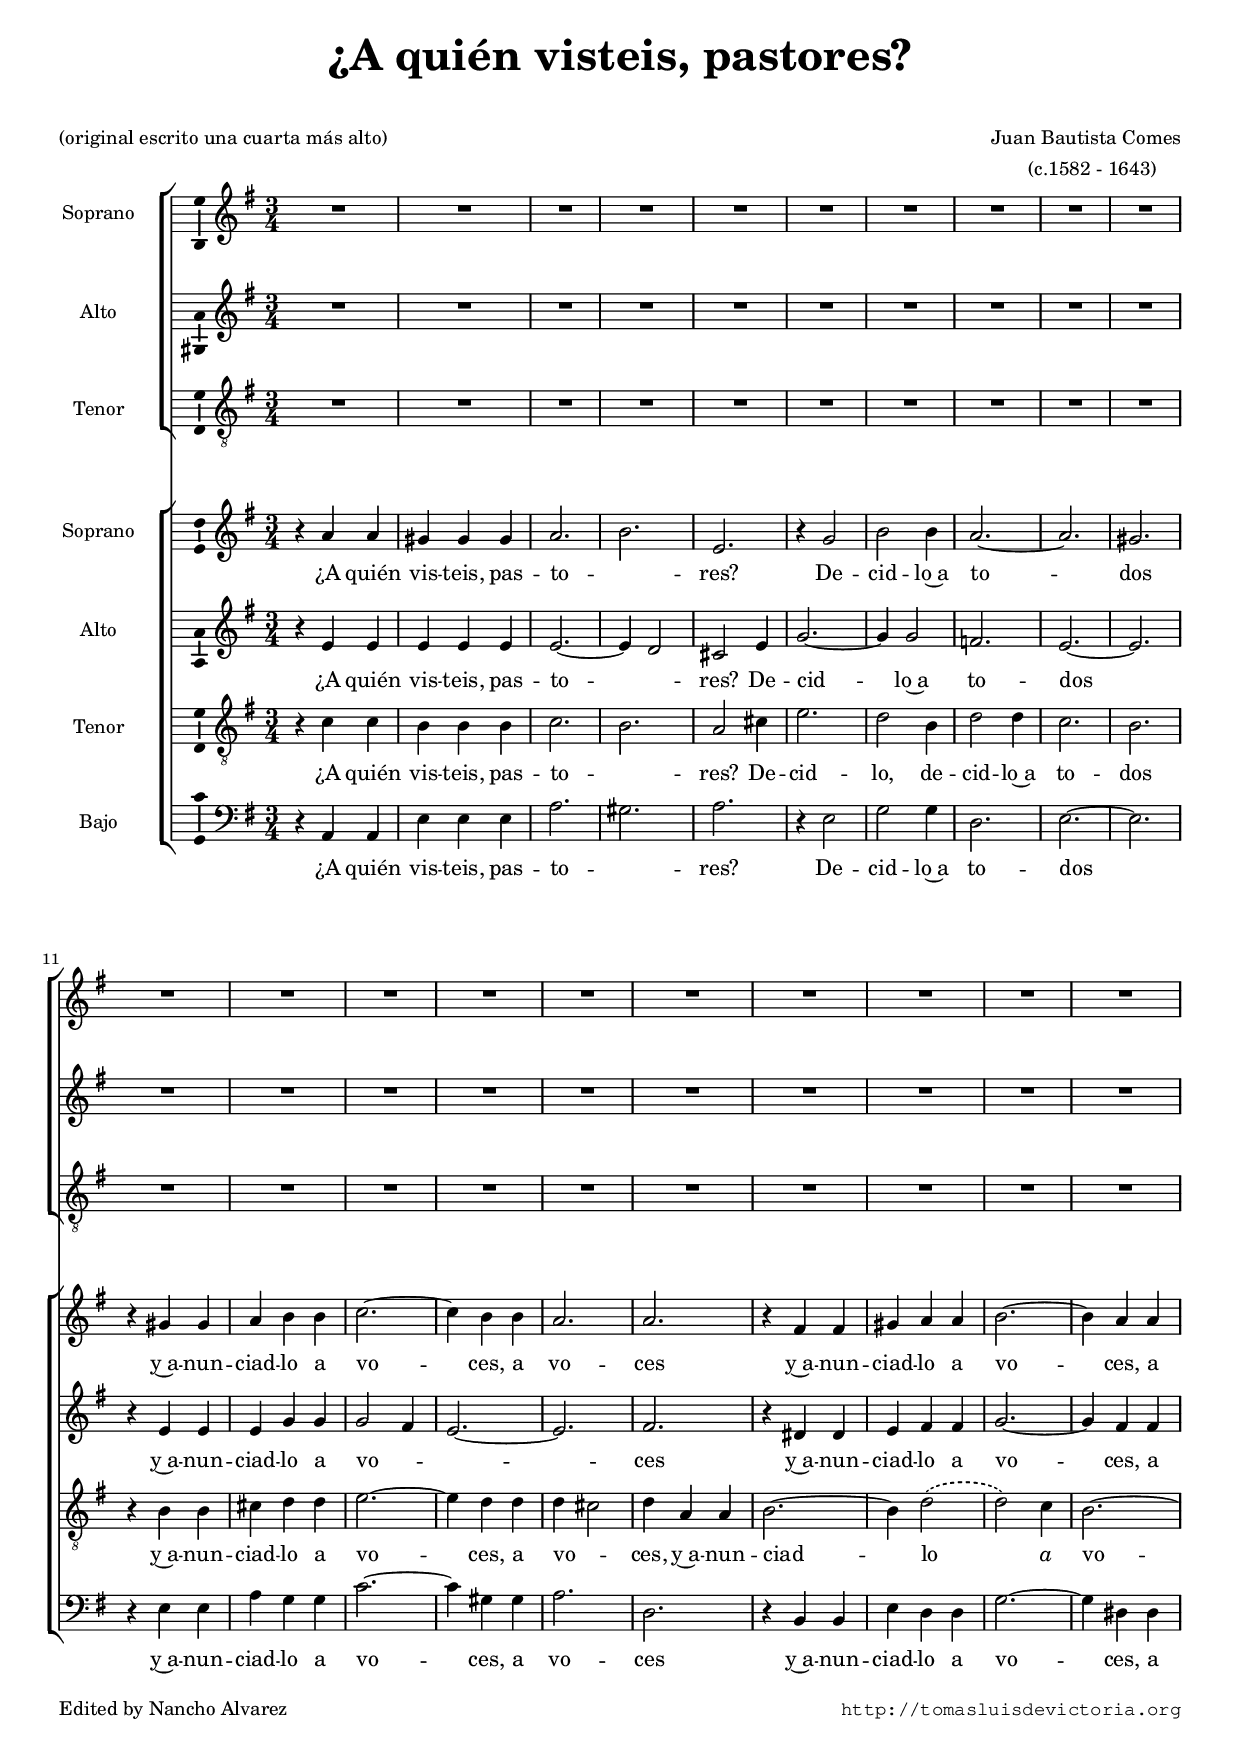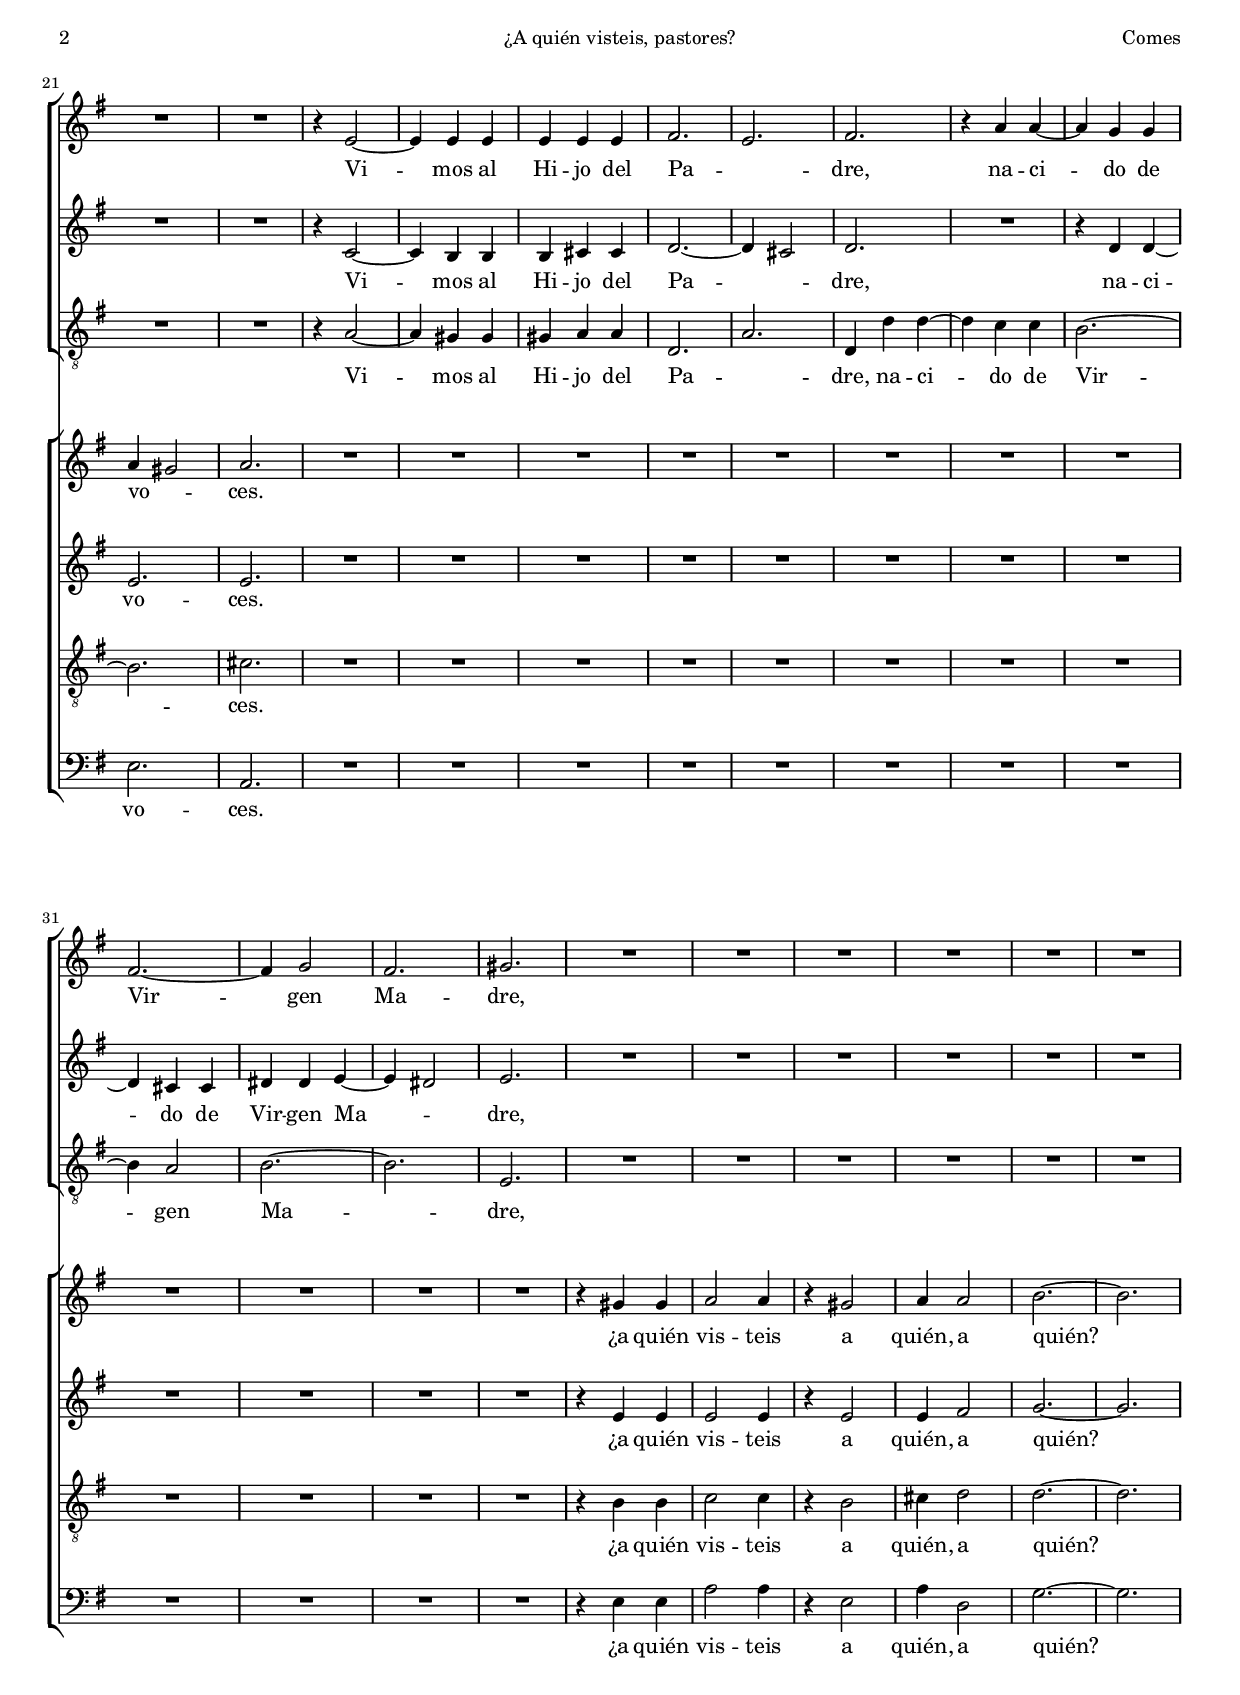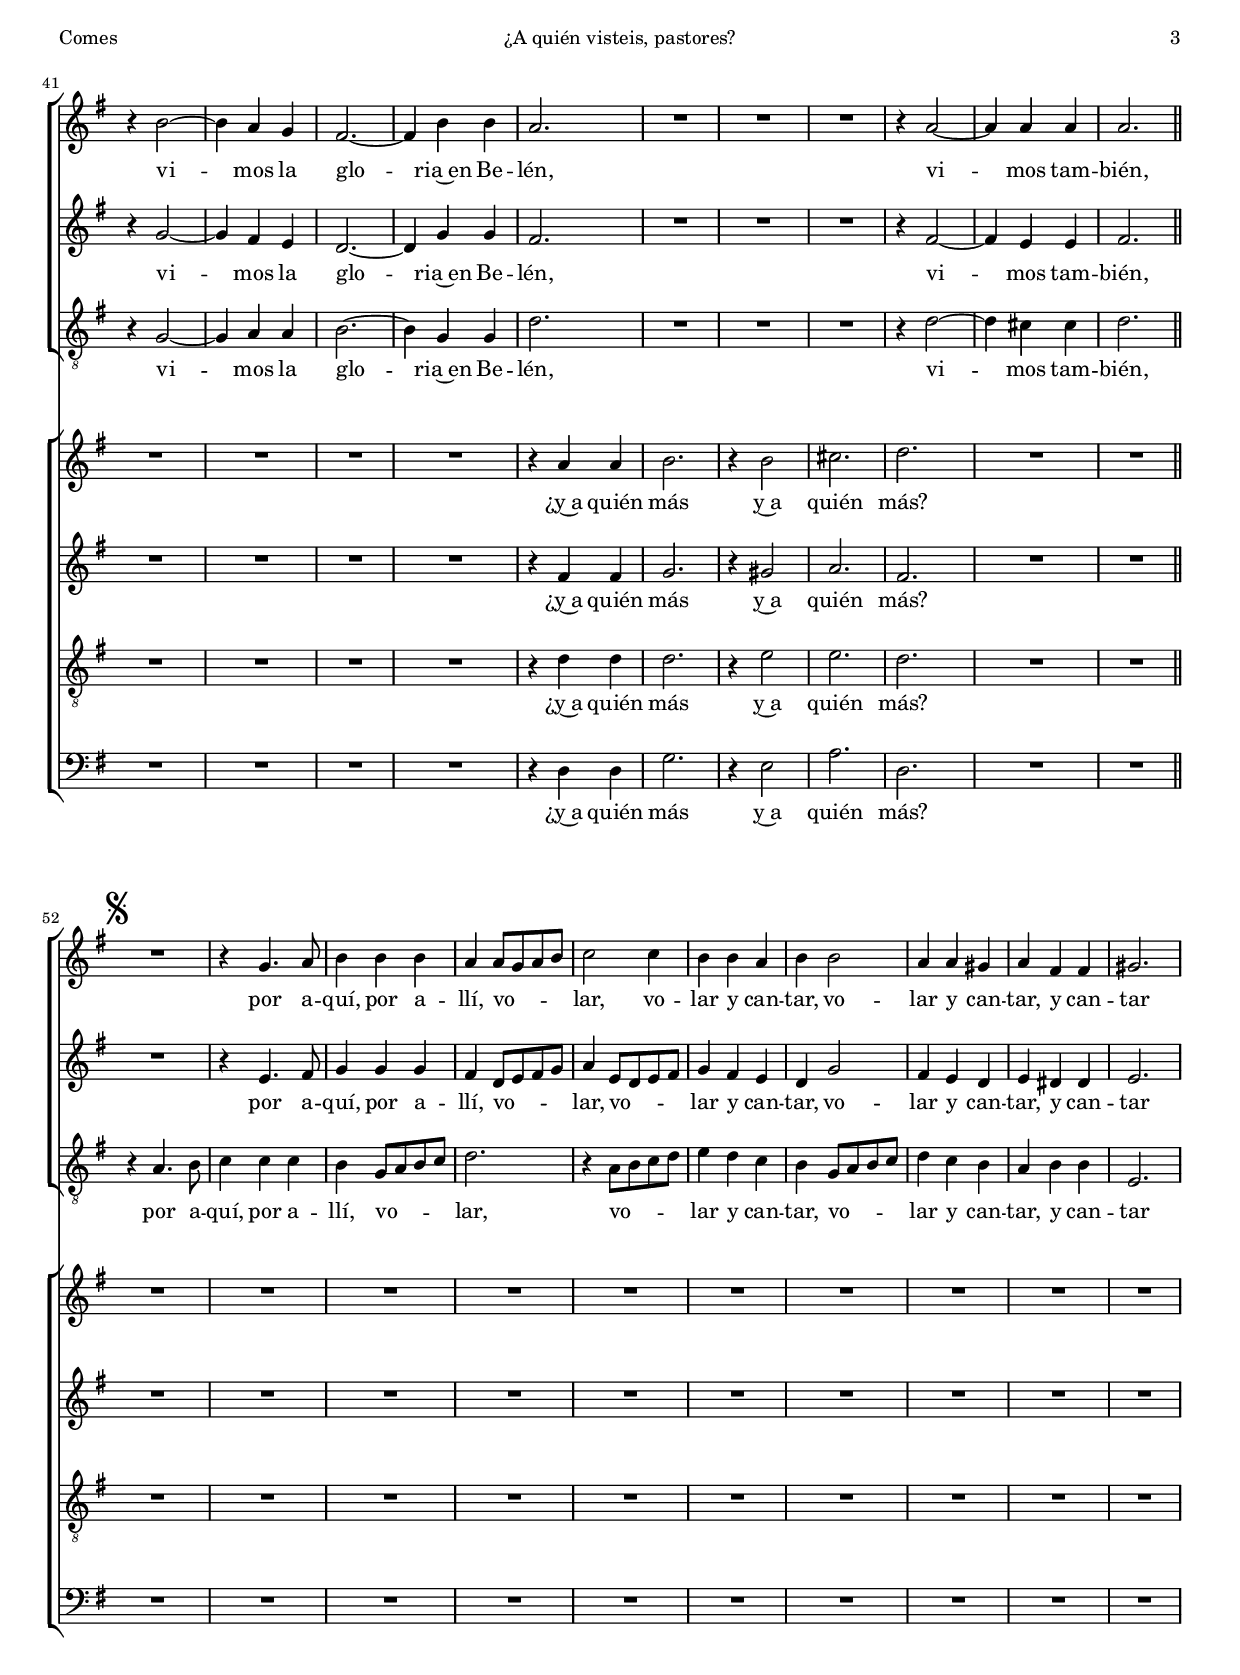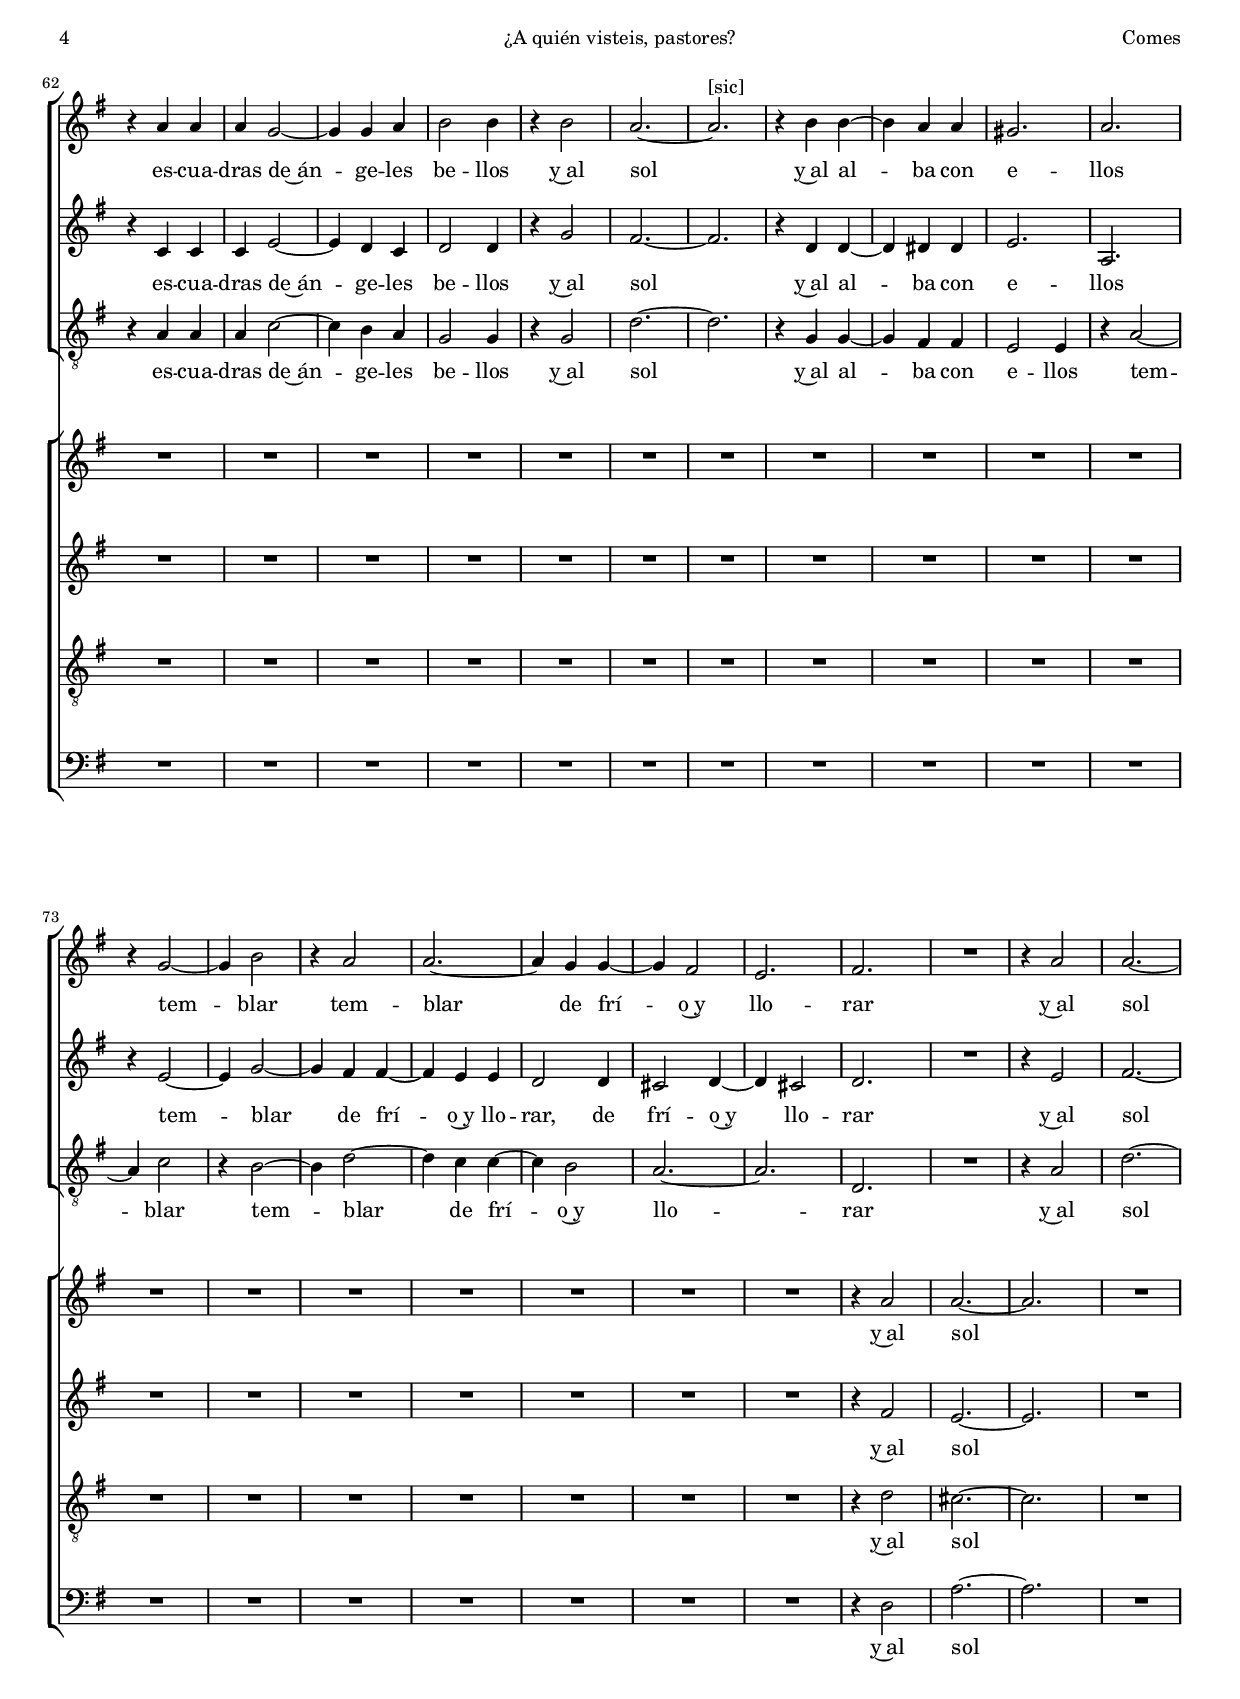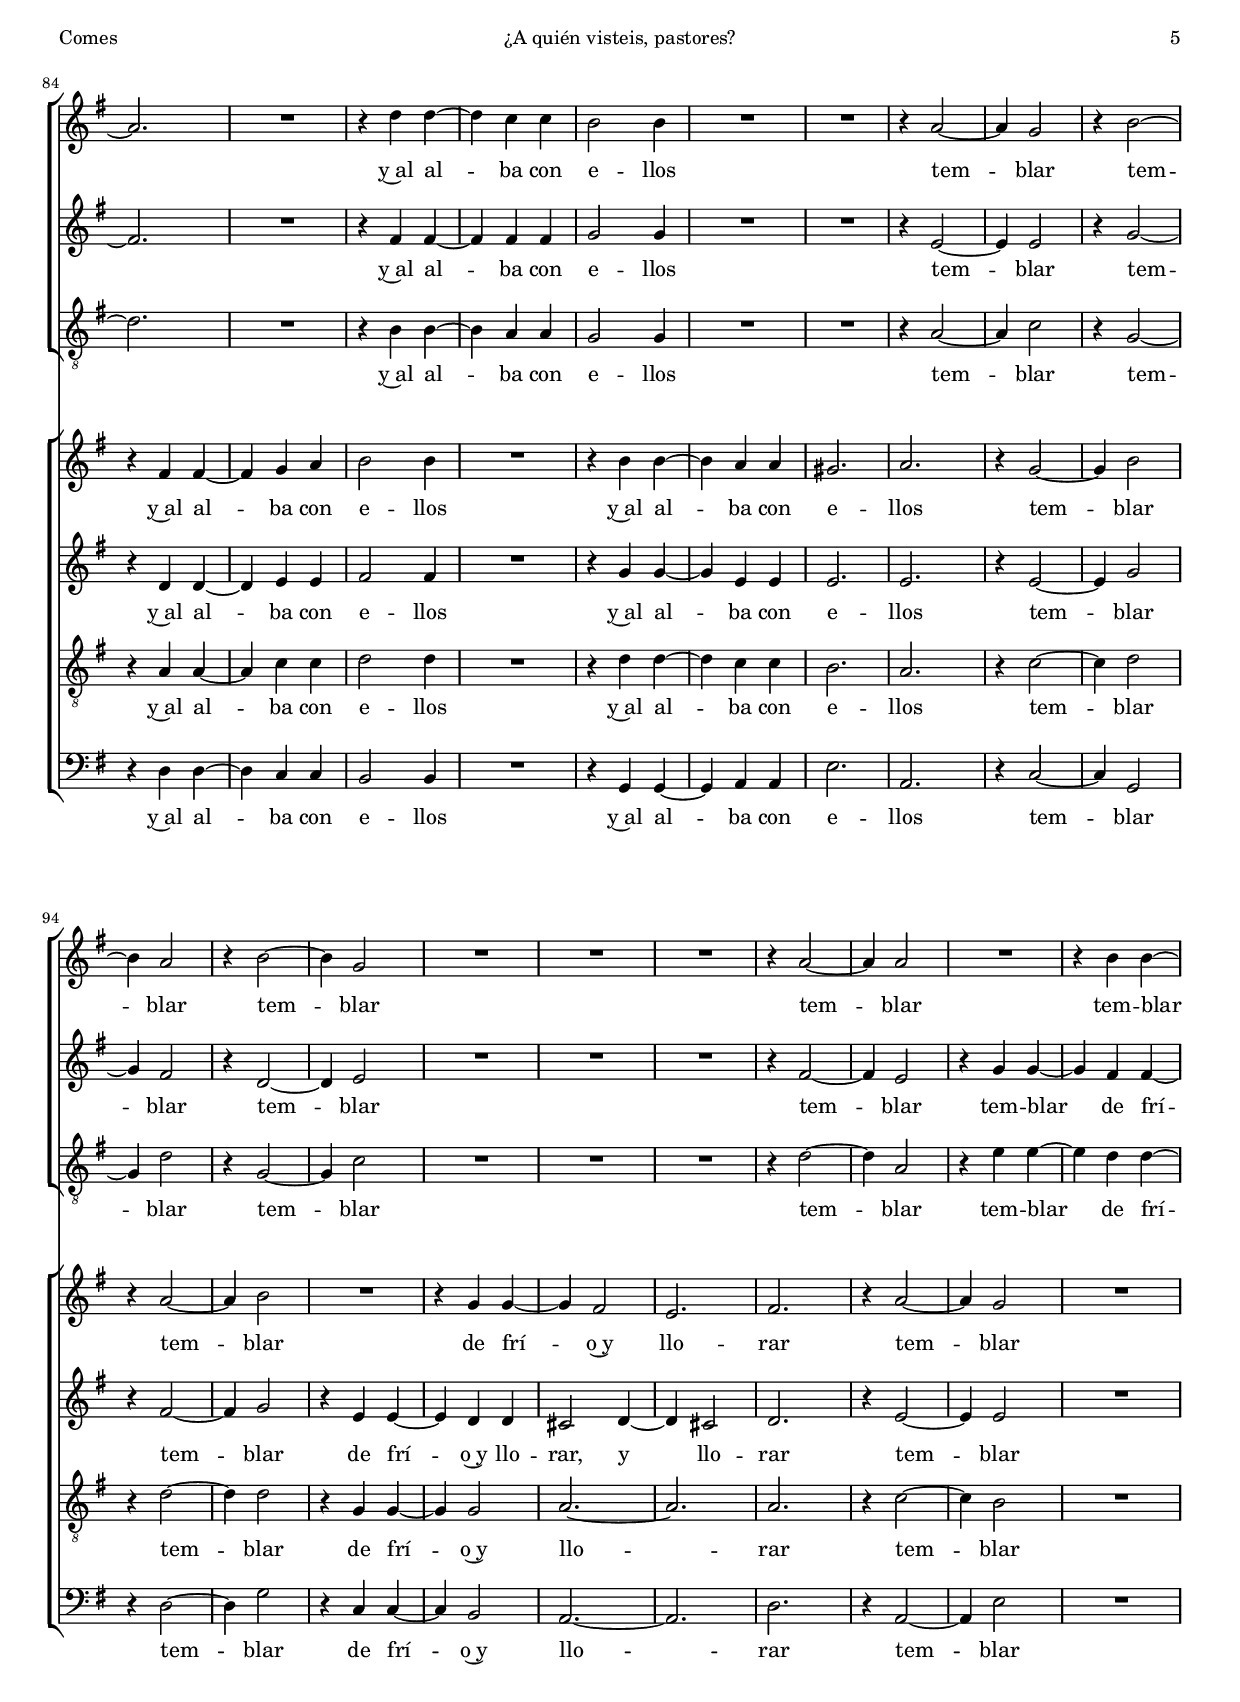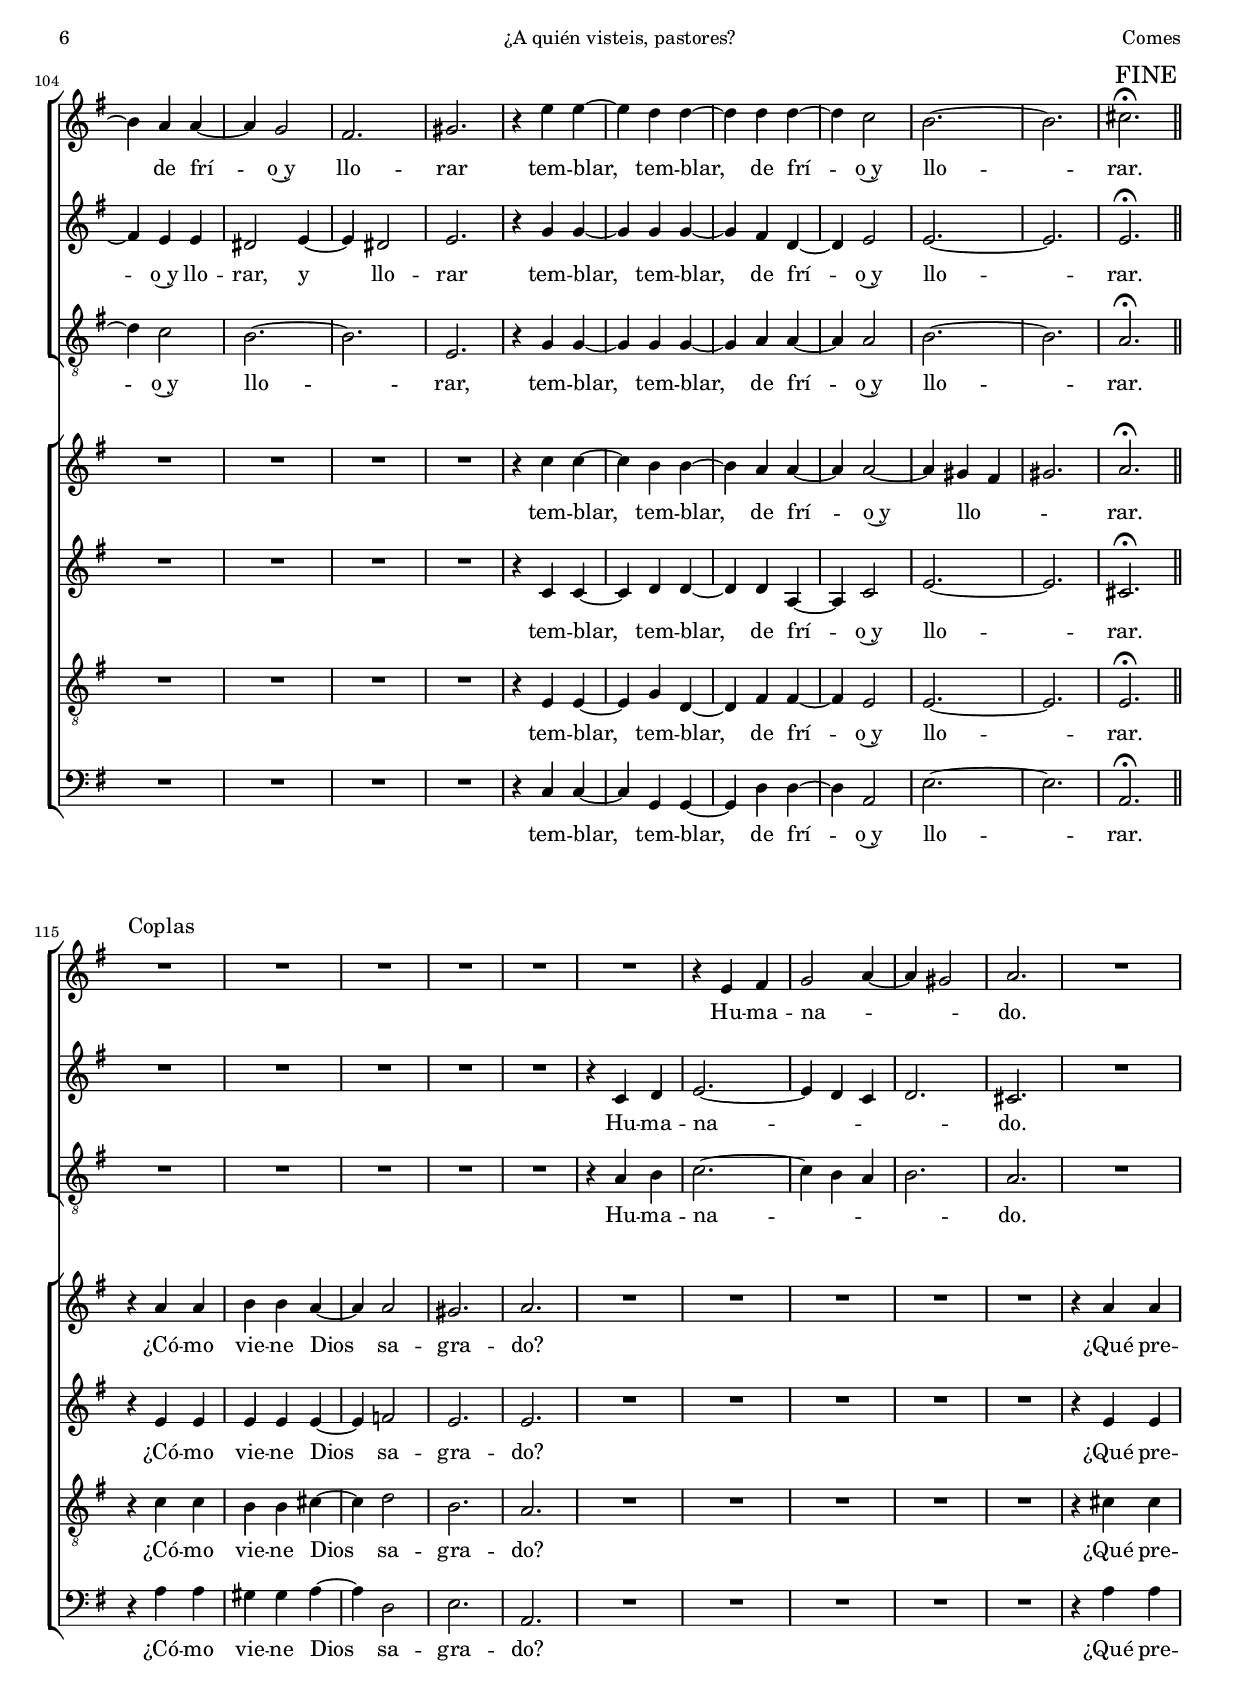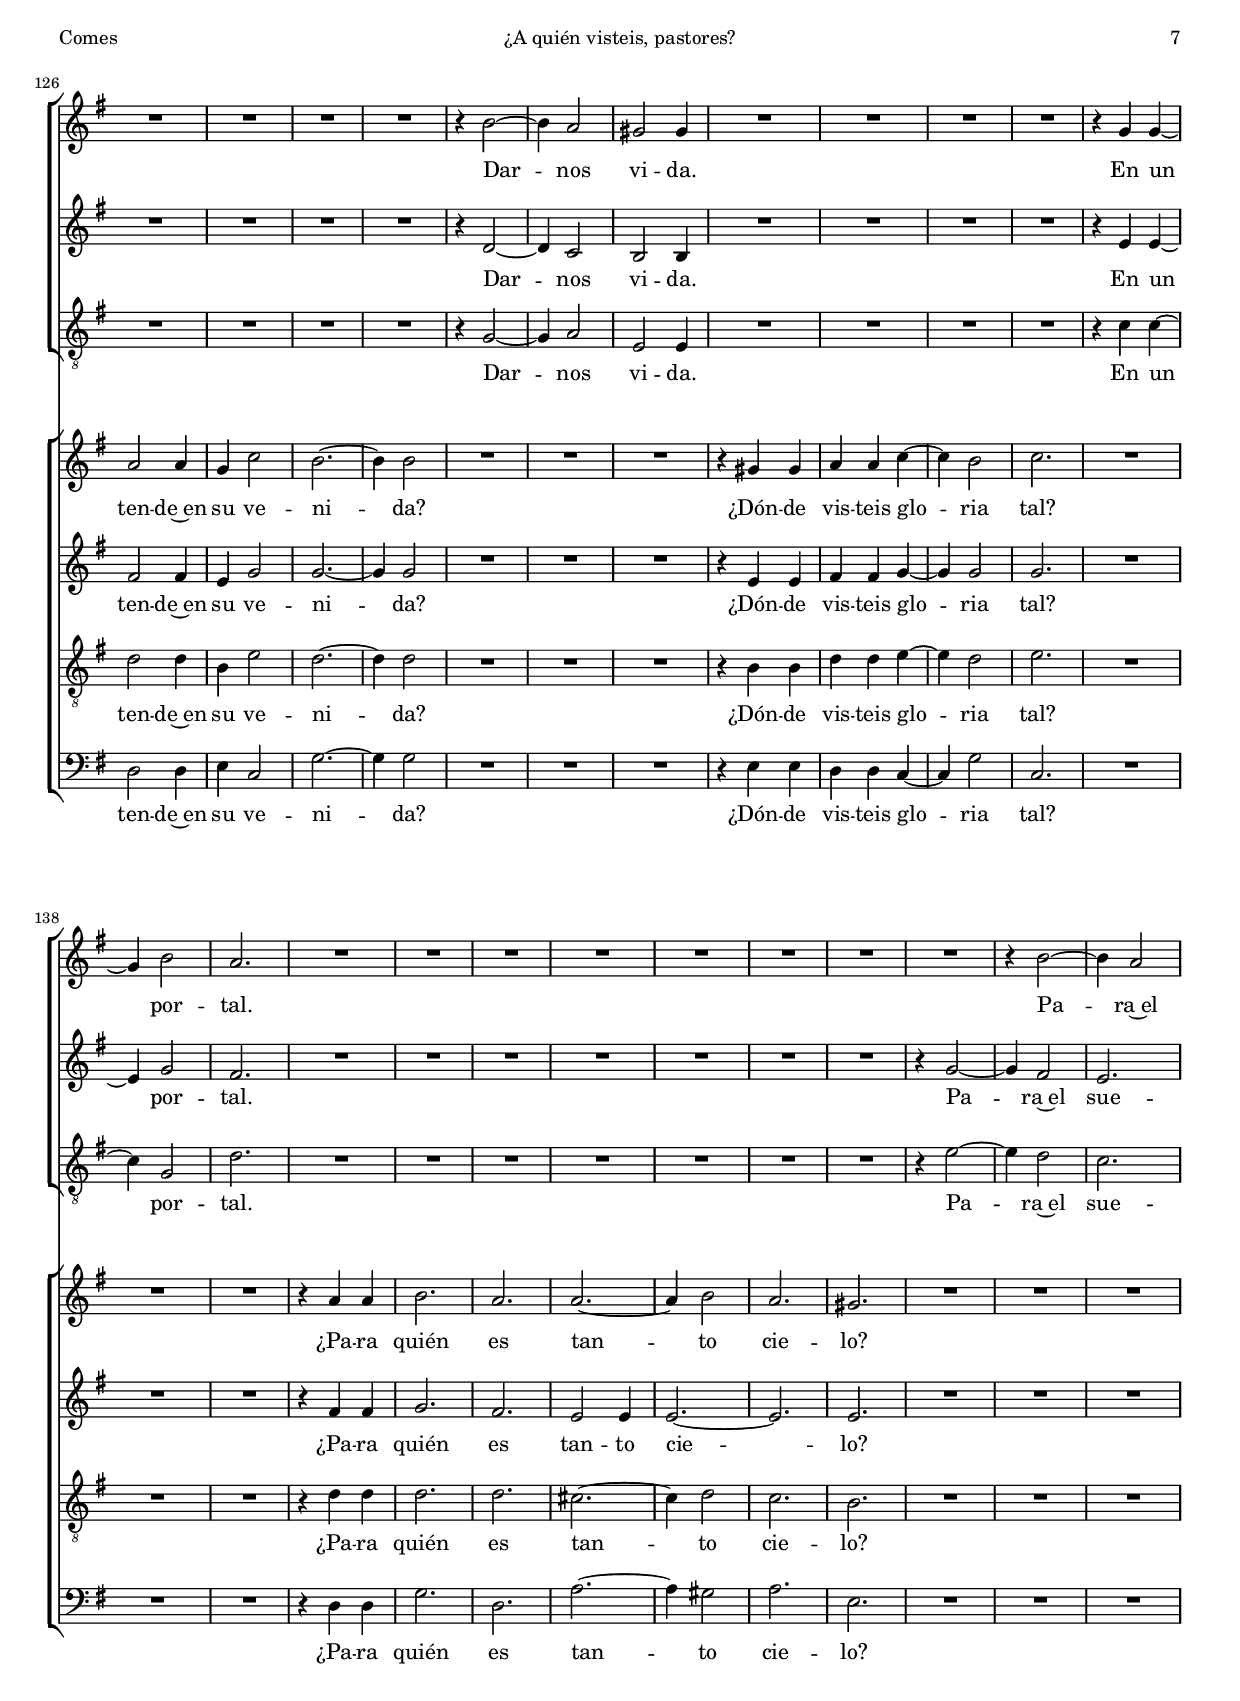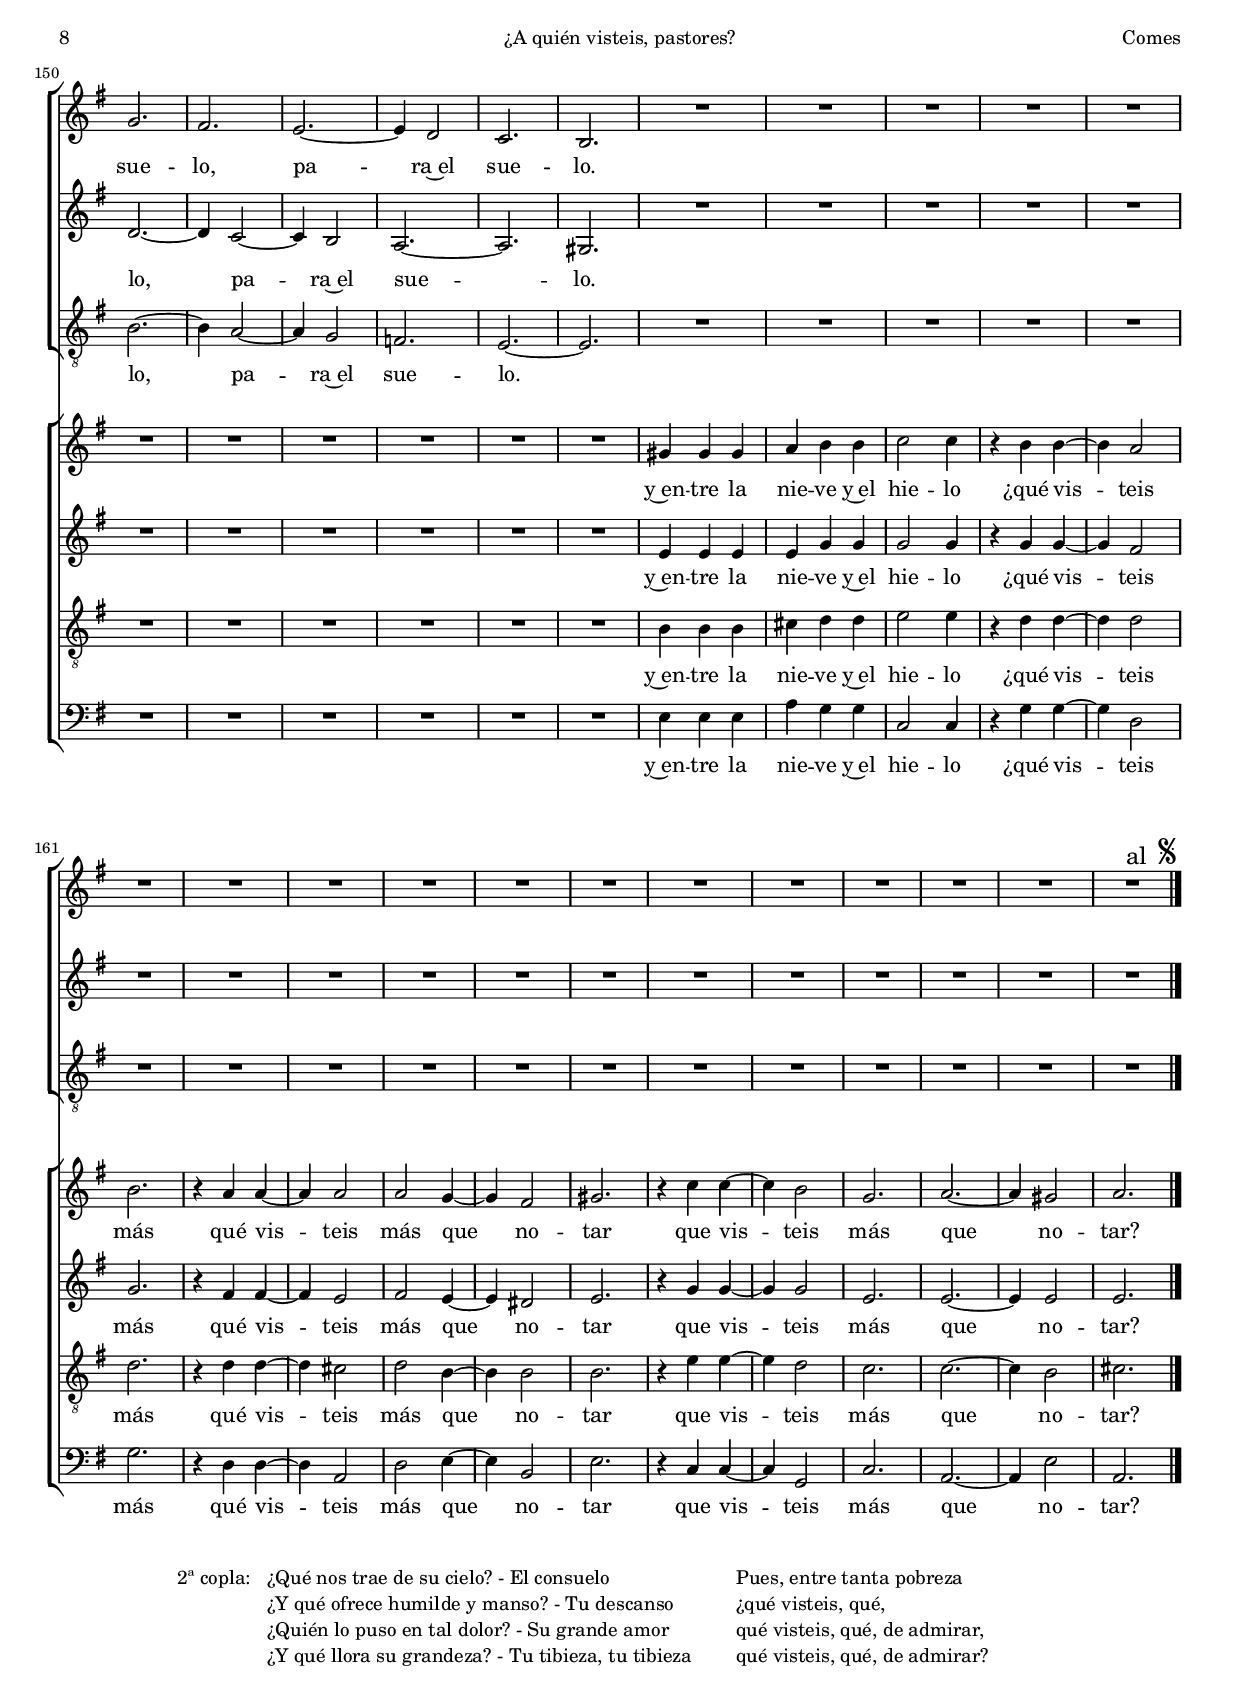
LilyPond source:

\version "2.18.0"

#(set-default-paper-size "a4")
#(set-global-staff-size 16.7)
#(ly:set-option 'point-and-click #f)
%mobile -s11.0 -i1.0

ss=\once \set suggestAccidentals = ##t
cresc=\markup{\italic "cresc."}
dim=\markup{\italic "dim."}
rit=\markup{\italic "rit."}
italicas=\override LyricText.font-shape = #'italic
rectas=\override LyricText.font-shape = #'upright


htitle="¿A quién visteis, pastores?"
hcomposer="Comes"

\header {
	title=\markup{\fontsize #3 "¿A quién visteis, pastores?" }
	composer=\markup{\column{"Juan Bautista Comes" "       (c.1582 - 1643)"}}
        pdfauthor=\composer
	subtitle=\markup{\column{" " " "}}
	%opus="(-)"
	poet=\markup{"(original escrito una cuarta más alto)"}
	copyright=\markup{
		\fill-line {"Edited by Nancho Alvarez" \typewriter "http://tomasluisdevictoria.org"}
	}
%	tagline=""
}


global={\key g \major \time 3/4 \skip 1*3/4*51 \bar "||" \break
				\skip 1*3/4*63 \bar "||" \break
				\skip 1*3/4*58 \bar "|." 
}


cantuss={
	R1*3/4 |
	R1*3/4 |
	R1*3/4 |
	R1*3/4 |
%5
	R1*3/4 |
	R1*3/4 |
	R1*3/4 |
	R1*3/4 |
	R1*3/4 |
%10
	R1*3/4 |
	R1*3/4 |
	R1*3/4 |
	R1*3/4 |
	R1*3/4 |
%15
	R1*3/4 |
	R1*3/4 |
	R1*3/4 |
	R1*3/4 |
	R1*3/4 |
%20
	R1*3/4 |
	R1*3/4 |
	R1*3/4 |
	r4 e'2 ~ |
	e'4 e' e' |
%25
	e' e' e' |
	fis'2. |
	e' |
	fis' |
	r4 a' a' ~ |
%30
	a' g' g' |
	fis'2. ~ |
	fis'4 g'2 |
	fis'2. |
	gis' |
%35
	R1*3/4 |
	R1*3/4 |
	R1*3/4 |
	R1*3/4 |
	R1*3/4 |
%40
	R1*3/4 |
	r4 b'2 ~ |
	b'4 a' g' |
	fis'2. ~ |
	fis'4 b' b' |
%45
	a'2. |
	R1*3/4 |
	R1*3/4 |
	R1*3/4 |
	r4 a'2 ~ |
%50
	a'4 a' a' |
	a'2. |
	\override Score.RehearsalMark.break-visibility = ##(#f #t #t)
	\override Score.RehearsalMark.self-alignment-X = #left
	\mark \markup { \musicglyph #"scripts.segno" }
	R1*3/4
	r4 g'4. a'8 |
	b'4 b' b' |
%55
	a' a'8 g' a' b' |
	c''2 c''4 |
	b' b' a' |
	b' b'2 |
	a'4 a' gis' |
%60
	a' fis' fis' |
	gis'2. | \break
	r4 a' a' |
	a' g'2 ~ |
	g'4 g' a' |
%65
	b'2 b'4 |
	r b'2 |
	a'2. ~ |
	a'^\markup{"[sic]"} |
	r4 b' b' ~ |
%70
	b' a' a' |
	gis'2. |
	a' |
	r4 g'2 ~ |
	g'4 b'2 |
%75
	r4 a'2 |
	a'2. ~ |
	a'4 g' g' ~ |
	g' fis'2 |
	e'2. |
%80
	fis' |
	R1*3/4 |
	r4 a'2 |
	a'2. ~ |
	a' |
%85
	R1*3/4 |
	r4 d'' d'' ~ |
	d'' c'' c'' |
	b'2 b'4 |
	R1*3/4 |
%90
	R1*3/4 |
	r4 a'2 ~ |
	a'4 g'2 |
	r4 b'2 ~ |
	b'4 a'2 |
%95
	r4 b'2 ~ |
	b'4 g'2 |
	R1*3/4 |
	R1*3/4 |
	R1*3/4 |
%100
	r4 a'2 ~ |
	a'4 a'2 |
	R1*3/4 |
	r4 b' b' ~ |
	b' a' a' ~ |
%105
	a' g'2 |
	fis'2. |
	gis' |
	r4 e'' e'' ~ |
	e'' d'' d'' ~ |
%110
	d'' d'' d'' ~ |
	d'' c''2 |
	b'2. ~ |
	b' |
	cis''^\fermata |
	\override Score.RehearsalMark.break-visibility = ##(#t #t #f)
	\override Score.RehearsalMark.self-alignment-X = #right
	\mark \markup {"FINE" }
%115
	\once \override TextScript.padding = #2
	s4*0^\markup{\larger "Coplas"}
	R1*3/4 |
	R1*3/4 |
	R1*3/4 |
	R1*3/4 |
	R1*3/4 |
%120
	R1*3/4 |
	r4 e' fis' |
	g'2 a'4 ~ |
	a' gis'2 |
	a'2. |
%125
	R1*3/4 |
	R1*3/4 |
	R1*3/4 |
	R1*3/4 |
	R1*3/4 |
%130
	r4 b'2 ~ |
	b'4 a'2 |
	gis' gis'4 |
	R1*3/4 |
	R1*3/4 |
%135
	R1*3/4 |
	R1*3/4 |
	r4 g' g' ~ |
	g' b'2 |
	a'2. |
%140
	R1*3/4 |
	R1*3/4 |
	R1*3/4 |
	R1*3/4 |
	R1*3/4 |
%145
	R1*3/4 |
	R1*3/4 |
	R1*3/4 |
	r4 b'2 ~ |
	b'4 a'2 |
%150
	g'2. |
	fis' |
	e' ~ |
	e'4 d'2 |
	c'2. |
%155
	b |
	R1*3/4 |
	R1*3/4 |
	R1*3/4 |
	R1*3/4 |
%160
	R1*3/4 |
	R1*3/4 |
	R1*3/4 |
	R1*3/4 |
	R1*3/4 |
%165
	R1*3/4 |
	R1*3/4 |
	R1*3/4 |
	R1*3/4 |
	R1*3/4 |
%170
	R1*3/4 |
	R1*3/4 |
	R1*3/4
	\mark \markup{"al " \smaller \smaller \general-align #Y #DOWN \musicglyph #"scripts.segno" }	
}

altuss={
	R1*3/4 |
	R1*3/4 |
	R1*3/4 |
	R1*3/4 |
%5
	R1*3/4 |
	R1*3/4 |
	R1*3/4 |
	R1*3/4 |
	R1*3/4 |
%10
	R1*3/4 |
	R1*3/4 |
	R1*3/4 |
	R1*3/4 |
	R1*3/4 |
%15
	R1*3/4 |
	R1*3/4 |
	R1*3/4 |
	R1*3/4 |
	R1*3/4 |
%20
	R1*3/4 |
	R1*3/4 |
	R1*3/4 |
	r4 c'2 ~ |
	c'4 b b |
%25
	b cis' cis' |
	d'2. ~ |
	d'4 cis'2 |
	d'2. |
	R1*3/4 |
%30
	r4 d' d' ~ |
	d' cis' cis' |
	dis' dis' e' ~ |
	e' dis'2 |
	e'2. |
%35
	R1*3/4 |
	R1*3/4 |
	R1*3/4 |
	R1*3/4 |
	R1*3/4 |
%40
	R1*3/4 |
	r4 g'2 ~ |
	g'4 fis' e' |
	d'2. ~ |
	d'4 g' g' |
%45
	fis'2. |
	R1*3/4 |
	R1*3/4 |
	R1*3/4 |
	r4 fis'2 ~ |
%50
	fis'4 e' e' |
	fis'2. |
	R1*3/4 |
	r4 e'4. fis'8 |
	g'4 g' g' |
%55
	fis' d'8 e' fis' g' |
	a'4 e'8 d' e' fis' |
	g'4 fis' e' |
	d' g'2 |
	fis'4 e' d' |
%60
	e' dis' dis' |
	e'2. |
	r4 c' c' |
	c' e'2 ~ |
	e'4 d' c' |
%65
	d'2 d'4 |
	r g'2 |
	fis'2. ~ |
	fis' |
	r4 d' d' ~ |
%70
	d' dis' dis' |
	e'2. |
	a |
	r4 e'2 ~ |
	e'4 g'2 ~ |
%75
	g'4 fis' fis' ~ |
	fis' e' e' |
	d'2 d'4 |
	cis'2 d'4 ~ |
	d' cis'2 |
%80
	d'2. |
	R1*3/4 |
	r4 e'2 |
	fis'2. ~ |
	fis' |
%85
	R1*3/4 |
	r4 fis' fis' ~ |
	fis' fis' fis' |
	g'2 g'4 |
	R1*3/4 |
%90
	R1*3/4 |
	r4 e'2 ~ |
	e'4 e'2 |
	r4 g'2 ~ |
	g'4 fis'2 |
%95
	r4 d'2 ~ |
	d'4 e'2 |
	R1*3/4 |
	R1*3/4 |
	R1*3/4 |
%100
	r4 fis'2 ~ |
	fis'4 e'2 |
	r4 g' g' ~ |
	g' fis' fis' ~ |
	fis' e' e' |
%105
	dis'2 e'4 ~ |
	e' dis'2 |
	e'2. |
	r4 g' g' ~ |
	g' g' g' ~ |
%110
	g' fis' d' ~ |
	d' e'2 |
	e'2. ~ |
	e' |
	e'^\fermata |
%115
	R1*3/4 |
	R1*3/4 |
	R1*3/4 |
	R1*3/4 |
	R1*3/4 |
%120
	r4 c' d' |
	e'2. ~ |
	e'4 d' c' |
	d'2. |
	cis' |
%125
	R1*3/4 |
	R1*3/4 |
	R1*3/4 |
	R1*3/4 |
	R1*3/4 |
%130
	r4 d'2 ~ |
	d'4 c'2 |
	b b4 |
	R1*3/4 |
	R1*3/4 |
%135
	R1*3/4 |
	R1*3/4 |
	r4 e' e' ~ |
	e' g'2 |
	fis'2. |
%140
	R1*3/4 |
	R1*3/4 |
	R1*3/4 |
	R1*3/4 |
	R1*3/4 |
%145
	R1*3/4 |
	R1*3/4 |
	r4 g'2 ~ |
	g'4 fis'2 |
	e'2. |
%150
	d' ~ |
	d'4 c'2 ~ |
	c'4 b2 |
	a2. ~ |
	a |
%155
	gis |
	R1*3/4 |
	R1*3/4 |
	R1*3/4 |
	R1*3/4 |
%160
	R1*3/4 |
	R1*3/4 |
	R1*3/4 |
	R1*3/4 |
	R1*3/4 |
%165
	R1*3/4 |
	R1*3/4 |
	R1*3/4 |
	R1*3/4 |
	R1*3/4 |
%170
	R1*3/4 |
	R1*3/4 |
	R1*3/4 
}

tenors={
	R1*3/4 |
	R1*3/4 |
	R1*3/4 |
	R1*3/4 |
%5
	R1*3/4 |
	R1*3/4 |
	R1*3/4 |
	R1*3/4 |
	R1*3/4 |
%10
	R1*3/4 |
	R1*3/4 |
	R1*3/4 |
	R1*3/4 |
	R1*3/4 |
%15
	R1*3/4 |
	R1*3/4 |
	R1*3/4 |
	R1*3/4 |
	R1*3/4 |
%20
	R1*3/4 |
	R1*3/4 |
	R1*3/4 |
	r4 a2 ~ |
	a4 gis gis |
%25
	gis a a |
	d2. |
	a |
	d4 d' d' ~ |
	d' c' c' |
%30
	b2. ~ |
	b4 a2 |
	b2. ~ |
	b |
	e |
%35
	R1*3/4 |
	R1*3/4 |
	R1*3/4 |
	R1*3/4 |
	R1*3/4 |
%40
	R1*3/4 |
	r4 g2 ~ |
	g4 a a |
	b2. ~ |
	b4 g g |
%45
	d'2. |
	R1*3/4 |
	R1*3/4 |
	R1*3/4 |
	r4 d'2 ~ |
%50
	d'4 cis' cis' |
	d'2. |
	r4 a4. b8 |
	c'4 c' c' |
	b g8 a b c' |
%55
	d'2. |
	r4 a8 b c' d' |
	e'4 d' c' |
	b g8 a b c' |
	d'4 c' b |
%60
	a b b |
	e2. |
	r4 a a |
	a c'2 ~ |
	c'4 b a |
%65
	g2 g4 |
	r g2 |
	d'2. ~ |
	d' |
	r4 g g ~ |
%70
	g fis fis |
	e2 e4 |
	r a2 ~ |
	a4 c'2 |
	r4 b2 ~ |
%75
	b4 d'2 ~ |
	d'4 c' c' ~ |
	c' b2 |
	a2. ~ |
	a |
%80
	d |
	R1*3/4 |
	r4 a2 |
	d'2. ~ |
	d' |
%85
	R1*3/4 |
	r4 b b ~ |
	b a a |
	g2 g4 |
	R1*3/4 |
%90
	R1*3/4 |
	r4 a2 ~ |
	a4 c'2 |
	r4 g2 ~ |
	g4 d'2 |
%95
	r4 g2 ~ |
	g4 c'2 |
	R1*3/4 |
	R1*3/4 |
	R1*3/4 |
%100
	r4 d'2 ~ |
	d'4 a2 |
	r4 e' e' ~ |
	e' d' d' ~ |
	d' c'2 |
%105
	b2. ~ |
	b |
	e |
	r4 g g ~ |
	g g g ~ |
%110
	g a a ~ |
	a a2 |
	b2. ~ |
	b |
	a^\fermata |
%115
	R1*3/4 |
	R1*3/4 |
	R1*3/4 |
	R1*3/4 |
	R1*3/4 |
%120
	r4 a b |
	c'2. ~ |
	c'4 b a |
	b2. |
	a |
%125
	R1*3/4 |
	R1*3/4 |
	R1*3/4 |
	R1*3/4 |
	R1*3/4 |
%130
	r4 g2 ~ |
	g4 a2 |
	e e4 |
	R1*3/4 |
	R1*3/4 |
%135
	R1*3/4 |
	R1*3/4 |
	r4 c' c' ~ |
	c' g2 |
	d'2. |
%140
	R1*3/4 |
	R1*3/4 |
	R1*3/4 |
	R1*3/4 |
	R1*3/4 |
%145
	R1*3/4 |
	R1*3/4 |
	r4 e'2 ~ |
	e'4 d'2 |
	c'2. |
%150
	b ~ |
	b4 a2 ~ |
	a4 g2 |
	f2. |
	e ~ |
%155
	e |
	R1*3/4 |
	R1*3/4 |
	R1*3/4 |
	R1*3/4 |
%160
	R1*3/4 |
	R1*3/4 |
	R1*3/4 |
	R1*3/4 |
	R1*3/4 |
%165
	R1*3/4 |
	R1*3/4 |
	R1*3/4 |
	R1*3/4 |
	R1*3/4 |
%170
	R1*3/4 |
	R1*3/4 |
	R1*3/4 
}


cantus={
	r4 a' a' |
	gis' gis' gis' |
	a'2. |
	b' |
%5
	e' |
	r4 g'2 |
	b' b'4 |
	a'2. ~ |
	a' |
%10
	gis' |
	r4 gis' gis' |
	a' b' b' |
	c''2. ~ |
	c''4 b' b' |
%15
	a'2. |
	a' |
	r4 fis' fis' |
	gis' a' a' |
	b'2. ~ |
%20
	b'4 a' a' |
	a' gis'2 |
	a'2. |
	R1*3/4 |
	R1*3/4 |
%25
	R1*3/4 |
	R1*3/4 |
	R1*3/4 |
	R1*3/4 |
	R1*3/4 |
%30
	R1*3/4 |
	R1*3/4 |
	R1*3/4 |
	R1*3/4 |
	R1*3/4 |
%35
	r4 gis' gis' |
	a'2 a'4 |
	r gis'2 |
	a'4 a'2 |
	b'2. ~ |
%40
	b' |
	R1*3/4 |
	R1*3/4 |
	R1*3/4 |
	R1*3/4 |
%45
	r4 a' a' |
	b'2. |
	r4 b'2 |
	cis''2. |
	d'' |
%50
	R1*3/4 |
	R1*3/4 |
	R1*3/4 |
	R1*3/4 |
	R1*3/4 |
%55
	R1*3/4 |
	R1*3/4 |
	R1*3/4 |
	R1*3/4 |
	R1*3/4 |
%60
	R1*3/4 |
	R1*3/4 |
	R1*3/4 |
	R1*3/4 |
	R1*3/4 |
%65
	R1*3/4 |
	R1*3/4 |
	R1*3/4 |
	R1*3/4 |
	R1*3/4 |
%70
	R1*3/4 |
	R1*3/4 |
	R1*3/4 |
	R1*3/4 |
	R1*3/4 |
%75
	R1*3/4 |
	R1*3/4 |
	R1*3/4 |
	R1*3/4 |
	R1*3/4 |
%80
	r4 a'2 |
	a'2. ~ |
	a' |
	R1*3/4 |
	r4 fis' fis' ~ |
%85
	fis' g' a' |
	b'2 b'4 |
	R1*3/4 |
	r4 b' b' ~ |
	b' a' a' |
%90
	gis'2. |
	a' |
	r4 g'2 ~ |
	g'4 b'2 |
	r4 a'2 ~ |
%95
	a'4 b'2 |
	R1*3/4 |
	r4 g' g' ~ |
	g' fis'2 |
	e'2. |
%100
	fis' |
	r4 a'2 ~ |
	a'4 g'2 |
	R1*3/4 |
	R1*3/4 |
%105
	R1*3/4 |
	R1*3/4 |
	R1*3/4 |
	r4 c'' c'' ~ |
	c'' b' b' ~ |
%110
	b' a' a' ~ |
	a' a'2 ~ |
	a'4 gis' fis' |
	gis'2. |
	a'^\fermata |
%115
	r4 a' a' |
	b' b' a' ~ |
	a' a'2 |
	gis'2. |
	a' |
%120
	R1*3/4 |
	R1*3/4 |
	R1*3/4 |
	R1*3/4 |
	R1*3/4 |
%125
	r4 a' a' |
	a'2 a'4 |
	g' c''2 |
	b'2. ~ |
	b'4 b'2 |
%130
	R1*3/4 |
	R1*3/4 |
	R1*3/4 |
	r4 gis' gis' |
	a' a' c'' ~ |
%135
	c'' b'2 |
	c''2. |
	R1*3/4 |
	R1*3/4 |
	R1*3/4 |
%140
	r4 a' a' |
	b'2. |
	a' |
	a' ~ |
	a'4 b'2 |
%145
	a'2. |
	gis' |
	R1*3/4 |
	R1*3/4 |
	R1*3/4 |
%150
	R1*3/4 |
	R1*3/4 |
	R1*3/4 |
	R1*3/4 |
	R1*3/4 |
%155
	R1*3/4 |
	gis'4 gis' gis' |
	a' b' b' |
	c''2 c''4 |
	r b' b' ~ |
%160
	b' a'2 |
	b'2. |
	r4 a' a' ~ |
	a' a'2 |
	a' g'4 ~ |
%165
	g' fis'2 |
	gis'2. |
	r4 c'' c'' ~ |
	c'' b'2 |
	g'2. |
%170
	a' ~ |
	a'4 gis'2 |
	a'2. 
}

altus={
	r4 e' e' |
	e' e' e' |
	e'2. ~ |
	e'4 d'2 |
%5
	cis' e'4 |
	g'2. ~ |
	g'4 g'2 |
	f'2. |
	e' ~ |
%10
	e' |
	r4 e' e' |
	e' g' g' |
	g'2 fis'4 |
	e'2. ~ |
%15
	e' |
	fis' |
	r4 dis' dis' |
	e' fis' fis' |
	g'2. ~ |
%20
	g'4 fis' fis' |
	e'2. |
	e' |
	R1*3/4 |
	R1*3/4 |
%25
	R1*3/4 |
	R1*3/4 |
	R1*3/4 |
	R1*3/4 |
	R1*3/4 |
%30
	R1*3/4 |
	R1*3/4 |
	R1*3/4 |
	R1*3/4 |
	R1*3/4 |
%35
	r4 e' e' |
	e'2 e'4 |
	r e'2 |
	e'4 fis'2 |
	g'2. ~ |
%40
	g' |
	R1*3/4 |
	R1*3/4 |
	R1*3/4 |
	R1*3/4 |
%45
	r4 fis' fis' |
	g'2. |
	r4 gis'2 |
	a'2. |
	fis' |
%50
	R1*3/4 |
	R1*3/4 |
	R1*3/4 |
	R1*3/4 |
	R1*3/4 |
%55
	R1*3/4 |
	R1*3/4 |
	R1*3/4 |
	R1*3/4 |
	R1*3/4 |
%60
	R1*3/4 |
	R1*3/4 |
	R1*3/4 |
	R1*3/4 |
	R1*3/4 |
%65
	R1*3/4 |
	R1*3/4 |
	R1*3/4 |
	R1*3/4 |
	R1*3/4 |
%70
	R1*3/4 |
	R1*3/4 |
	R1*3/4 |
	R1*3/4 |
	R1*3/4 |
%75
	R1*3/4 |
	R1*3/4 |
	R1*3/4 |
	R1*3/4 |
	R1*3/4 |
%80
	r4 fis'2 |
	e'2. ~ |
	e' |
	R1*3/4 |
	r4 d' d' ~ |
%85
	d' e' e' |
	fis'2 fis'4 |
	R1*3/4 |
	r4 g' g' ~ |
	g' e' e' |
%90
	e'2. |
	e' |
	r4 e'2 ~ |
	e'4 g'2 |
	r4 fis'2 ~ |
%95
	fis'4 g'2 |
	r4 e' e' ~ |
	e' d' d' |
	cis'2 d'4 ~ |
	d' cis'2 |
%100
	d'2. |
	r4 e'2 ~ |
	e'4 e'2 |
	R1*3/4 |
	R1*3/4 |
%105
	R1*3/4 |
	R1*3/4 |
	R1*3/4 |
	r4 c' c' ~ |
	c' d' d' ~ |
%110
	d' d' a ~ |
	a c'2 |
	e'2. ~ |
	e' |
	cis'^\fermata |
%115
	r4 e' e' |
	e' e' e' ~ |
	e' f'2 |
	e'2. |
	e' |
%120
	R1*3/4 |
	R1*3/4 |
	R1*3/4 |
	R1*3/4 |
	R1*3/4 |
%125
	r4 e' e' |
	fis'2 fis'4 |
	e' g'2 |
	g'2. ~ |
	g'4 g'2 |
%130
	R1*3/4 |
	R1*3/4 |
	R1*3/4 |
	r4 e' e' |
	fis' fis' g' ~ |
%135
	g' g'2 |
	g'2. |
	R1*3/4 |
	R1*3/4 |
	R1*3/4 |
%140
	r4 fis' fis' |
	g'2. |
	fis' |
	e'2 e'4 |
	e'2. ~ |
%145
	e' |
	e' |
	R1*3/4 |
	R1*3/4 |
	R1*3/4 |
%150
	R1*3/4 |
	R1*3/4 |
	R1*3/4 |
	R1*3/4 |
	R1*3/4 |
%155
	R1*3/4 |
	e'4 e' e' |
	e' g' g' |
	g'2 g'4 |
	r g' g' ~ |
%160
	g' fis'2 |
	g'2. |
	r4 fis' fis' ~ |
	fis' e'2 |
	fis' e'4 ~ |
%165
	e' dis'2 |
	e'2. |
	r4 g' g' ~ |
	g' g'2 |
	e'2. |
%170
	e' ~ |
	e'4 e'2 |
	e'2. 
}

tenor={
	r4 c' c' |
	b b b |
	c'2. |
	b |
%5
	a2 cis'4 |
	e'2. |
	d'2 b4 |
	d'2 d'4 |
	c'2. |
%10
	b |
	r4 b b |
	cis' d' d' |
	e'2. ~ |
	e'4 d' d' |
%15
	d' cis'2 |
	d'4 a a |
	b2. ~ |
	\phrasingSlurDashed
	b4 d'2\( |
	d'\) c'4 |
%20
	b2. ~ |
	b |
	cis' |
	R1*3/4 |
	R1*3/4 |
%25
	R1*3/4 |
	R1*3/4 |
	R1*3/4 |
	R1*3/4 |
	R1*3/4 |
%30
	R1*3/4 |
	R1*3/4 |
	R1*3/4 |
	R1*3/4 |
	R1*3/4 |
%35
	r4 b b |
	c'2 c'4 |
	r b2 |
	cis'4 d'2 |
	d'2. ~ |
%40
	d' |
	R1*3/4 |
	R1*3/4 |
	R1*3/4 |
	R1*3/4 |
%45
	r4 d' d' |
	d'2. |
	r4 e'2 |
	e'2. |
	d' |
%50
	R1*3/4 |
	R1*3/4 |
	R1*3/4 |
	R1*3/4 |
	R1*3/4 |
%55
	R1*3/4 |
	R1*3/4 |
	R1*3/4 |
	R1*3/4 |
	R1*3/4 |
%60
	R1*3/4 |
	R1*3/4 |
	R1*3/4 |
	R1*3/4 |
	R1*3/4 |
%65
	R1*3/4 |
	R1*3/4 |
	R1*3/4 |
	R1*3/4 |
	R1*3/4 |
%70
	R1*3/4 |
	R1*3/4 |
	R1*3/4 |
	R1*3/4 |
	R1*3/4 |
%75
	R1*3/4 |
	R1*3/4 |
	R1*3/4 |
	R1*3/4 |
	R1*3/4 |
%80
	r4 d'2 |
	cis'2. ~ |
	cis' |
	R1*3/4 |
	r4 a a ~ |
%85
	a c' c' |
	d'2 d'4 |
	R1*3/4 |
	r4 d' d' ~ |
	d' c' c' |
%90
	b2. |
	a |
	r4 c'2 ~ |
	c'4 d'2 |
	r4 d'2 ~ |
%95
	d'4 d'2 |
	r4 g g ~ |
	g g2 |
	a2. ~ |
	a |
%100
	a |
	r4 c'2 ~ |
	c'4 b2 |
	R1*3/4 |
	R1*3/4 |
%105
	R1*3/4 |
	R1*3/4 |
	R1*3/4 |
	r4 e e ~ |
	e g d ~ |
%110
	d fis fis ~ |
	fis e2 |
	e2. ~ |
	e |
	e^\fermata |
%115
	r4 c' c' |
	b b cis' ~ |
	cis' d'2 |
	b2. |
	a |
%120
	R1*3/4 |
	R1*3/4 |
	R1*3/4 |
	R1*3/4 |
	R1*3/4 |
%125
	r4 cis' cis' |
	d'2 d'4 |
	b e'2 |
	d'2. ~ |
	d'4 d'2 |
%130
	R1*3/4 |
	R1*3/4 |
	R1*3/4 |
	r4 b b |
	d' d' e' ~ |
%135
	e' d'2 |
	e'2. |
	R1*3/4 |
	R1*3/4 |
	R1*3/4 |
%140
	r4 d' d' |
	d'2. |
	d' |
	cis' ~ |
	cis'4 d'2 |
%145
	c'2. |
	b |
	R1*3/4 |
	R1*3/4 |
	R1*3/4 |
%150
	R1*3/4 |
	R1*3/4 |
	R1*3/4 |
	R1*3/4 |
	R1*3/4 |
%155
	R1*3/4 |
	b4 b b |
	cis' d' d' |
	e'2 e'4 |
	r d' d' ~ |
%160
	d' d'2 |
	d'2. |
	r4 d' d' ~ |
	d' cis'2 |
	d' b4 ~ |
%165
	b b2 |
	b2. |
	r4 e' e' ~ |
	e' d'2 |
	c'2. |
%170
	c' ~ |
	c'4 b2 |
	cis'2. 
}

bassus={
	r4 a, a, |
	e e e |
	a2. |
	gis |
%5
	a |
	r4 e2 |
	g g4 |
	d2. |
	e ~ |
%10
	e |
	r4 e e |
	a g g |
	c'2. ~ |
	c'4 gis gis |
%15
	a2. |
	d |
	r4 b, b, |
	e d d |
	g2. ~ |
%20
	g4 dis dis |
	e2. |
	a, |
	R1*3/4 |
	R1*3/4 |
%25
	R1*3/4 |
	R1*3/4 |
	R1*3/4 |
	R1*3/4 |
	R1*3/4 |
%30
	R1*3/4 |
	R1*3/4 |
	R1*3/4 |
	R1*3/4 |
	R1*3/4 |
%35
	r4 e e |
	a2 a4 |
	r e2 |
	a4 d2 |
	g2. ~ |
%40
	g |
	R1*3/4 |
	R1*3/4 |
	R1*3/4 |
	R1*3/4 |
%45
	r4 d d |
	g2. |
	r4 e2 |
	a2. |
	d |
%50
	R1*3/4 |
	R1*3/4 |
	R1*3/4 |
	R1*3/4 |
	R1*3/4 |
%55
	R1*3/4 |
	R1*3/4 |
	R1*3/4 |
	R1*3/4 |
	R1*3/4 |
%60
	R1*3/4 |
	R1*3/4 |
	R1*3/4 |
	R1*3/4 |
	R1*3/4 |
%65
	R1*3/4 |
	R1*3/4 |
	R1*3/4 |
	R1*3/4 |
	R1*3/4 |
%70
	R1*3/4 |
	R1*3/4 |
	R1*3/4 |
	R1*3/4 |
	R1*3/4 |
%75
	R1*3/4 |
	R1*3/4 |
	R1*3/4 |
	R1*3/4 |
	R1*3/4 |
%80
	r4 d2 |
	a2. ~ |
	a |
	R1*3/4 |
	r4 d d ~ |
%85
	d c c |
	b,2 b,4 |
	R1*3/4 |
	r4 g, g, ~ |
	g, a, a, |
%90
	e2. |
	a, |
	r4 c2 ~ |
	c4 g,2 |
	r4 d2 ~ |
%95
	d4 g2 |
	r4 c c ~ |
	c b,2 |
	a,2. ~ |
	a, |
%100
	d |
	r4 a,2 ~ |
	a,4 e2 |
	R1*3/4 |
	R1*3/4 |
%105
	R1*3/4 |
	R1*3/4 |
	R1*3/4 |
	r4 c c ~ |
	c g, g, ~ |
%110
	g, d d ~ |
	d a,2 |
	e2. ~ |
	e |
	a,^\fermata |
%115
	r4 a a |
	gis gis a ~ |
	a d2 |
	e2. |
	a, |
%120
	R1*3/4 |
	R1*3/4 |
	R1*3/4 |
	R1*3/4 |
	R1*3/4 |
%125
	r4 a a |
	d2 d4 |
	e c2 |
	g2. ~ |
	g4 g2 |
%130
	R1*3/4 |
	R1*3/4 |
	R1*3/4 |
	r4 e e |
	d d c ~ |
%135
	c g2 |
	c2. |
	R1*3/4 |
	R1*3/4 |
	R1*3/4 |
%140
	r4 d d |
	g2. |
	d |
	a ~ |
	a4 gis2 |
%145
	a2. |
	e |
	R1*3/4 |
	R1*3/4 |
	R1*3/4 |
%150
	R1*3/4 |
	R1*3/4 |
	R1*3/4 |
	R1*3/4 |
	R1*3/4 |
%155
	R1*3/4 |
	e4 e e |
	a g g |
	c2 c4 |
	r g g ~ |
%160
	g d2 |
	g2. |
	r4 d d ~ |
	d a,2 |
	d e4 ~ |
%165
	e b,2 |
	e2. |
	r4 c c ~ |
	c g,2 |
	c2. |
%170
	a, ~ |
	a,4 e2 |
	a,2. |
}


textocantuss=\lyricmode{
Vi -- _ mos al Hi -- jo del Pa -- _ dre,
na -- ci -- _ do de Vir -- _ gen Ma -- dre,
vi -- _ mos la glo -- _ ria~en Be -- lén,
vi -- _ mos tam -- bién,
por a -- quí, por a -- llí,
vo -- _ _ _ lar,
vo -- lar y can -- tar,
vo -- lar y can -- tar, 
y can -- tar
es -- cua -- dras de~án -- _ ge -- les be -- llos
y~al sol _
y~al al -- _ ba con e -- llos
tem -- _ blar
tem -- blar _
de frí -- _ o~y llo -- rar
y~al sol _
y~al al -- _ ba con e -- llos
tem -- _ blar
tem -- _ blar
tem -- _ blar
tem -- _ blar
tem -- blar _ de frí -- _ o~y llo -- rar
tem -- blar, _
tem -- blar, _
de frí -- _ o~y llo -- _ rar.
Hu -- ma -- na -- _ _ _ do.
Dar -- _ nos vi -- da.
En un _ por -- tal.
Pa -- _ ra~el sue -- lo,
pa -- _ ra~el sue -- lo.
}

textocantussb=\lyricmode{
\override Lyrics.LyricText.font-size = #-1
_ _ _ _ _ _ _ _ _ _ _ _ _ _ _ _ _ _ _ 
_ _ _ _ _ _ _ _ _ _ _ _ _ _ _ _ _ _ _ 
_ _ _ _ _ _ _ _ _ _ _ _ _ _ _ _ _ _ _ 
_ _ _ _ _ _ _ _ _ _ _ _ _ _ _ _ _ _ _ 
_ _ _ _ _ _ _ _ _ _ _ _ _ _ _ _ _ _ _ 
_ _ _ _ _ _ _ _ _ _ _ _ _ _ _ _ _ _ _ 
_ _ _ _ _ _ _ _ _ _ _ _ _ _ _ _ _ _ _ 
El con -- sue -- _ _ _ lo.
Tu _ des -- can -- so.
Su gran -- _ de~a -- mor.
Tu _ ti -- bie -- za,
tu _ ti -- bie -- za.
}

textoaltuss=\lyricmode{
Vi -- _ mos al Hi -- jo del Pa -- _ _ dre,
na -- ci -- _ do de Vir -- gen Ma -- _ _ dre,
vi -- _ mos la glo -- _ ria~en Be -- lén,
vi -- _ mos tam -- bién,
por a -- quí, por a -- llí,
vo -- _ _ _ lar,
vo -- _ _ _ lar y can -- tar,
vo -- lar y can -- tar, 
y can -- tar
es -- cua -- dras de~án -- _ ge -- les be -- llos
y~al sol _
y~al al -- _ ba con e -- llos
tem -- _ blar _ de frí -- _ o~y llo -- rar,
de frí -- o~y _ llo -- rar
y~al sol _
y~al al -- _ ba con e -- llos
tem -- _ blar
tem -- _ blar
tem -- _ blar
tem -- _ blar
tem -- blar _ de frí -- _ o~y llo -- rar,
y _ llo -- rar
tem -- blar, _ tem -- blar, _ de frí -- _ o~y llo -- _ rar.
Hu -- ma -- na -- _ _ _ _ do.
Dar -- _ nos vi -- da.
En un _ por -- tal.
Pa -- _ ra~el sue -- lo, _
pa -- _ ra~el sue -- _ lo.
}

textoaltussb=\lyricmode{
\override Lyrics.LyricText.font-size = #-1
_ _ _ _ _ _ _ _ _ _ _ _ _ _ _ _ _ _ _ 
_ _ _ _ _ _ _ _ _ _ _ _ _ _ _ _ _ _ _ 
_ _ _ _ _ _ _ _ _ _ _ _ _ _ _ _ _ _ _ 
_ _ _ _ _ _ _ _ _ _ _ _ _ _ _ _ _ _ _ 
_ _ _ _ _ _ _ _ _ _ _ _ _ _ _ _ _ _ _ 
_ _ _ _ _ _ _ _ _ _ _ _ _ _ _ _ _ _ _ 
_ _ _ _ _ _ _ _ _ _ _ _ _ _ _ _ _ _ _ 
_ _ _ _ _ _ _ _ _ _ _ _ _ 
El con -- sue -- _ _ _ _ lo.
Tu _ des -- can -- so.
Su gran -- _ de~a -- mor.
Tu _ ti -- bie -- za, _
tu _ ti -- bie -- _ za.
}

textotenors=\lyricmode{
Vi -- _ mos al Hi -- jo del Pa -- _ dre,
na -- ci -- _ do de Vir -- _ gen Ma -- _ dre,
vi -- _ mos la glo -- _ ria~en Be -- lén,
vi -- _ mos tam -- bién,
por a -- quí, por a -- llí,
vo -- _ _ _ lar,
vo -- _ _ _ lar y can -- tar,
vo -- _ _ _ lar y can -- tar,
y can -- tar
es -- cua -- dras de~án -- _ ge -- les be -- llos
y~al sol _
y~al al -- _ ba con e -- llos
tem -- _ blar
tem -- _ blar _
de frí -- _ o~y llo -- _ rar
y~al sol _
y~al al -- _ ba con e -- llos
tem -- _ blar
tem -- _ blar
tem -- _ blar
tem -- _ blar
tem -- blar _ de frí -- _ o~y llo -- _ rar,
tem -- blar, _ tem -- blar, _ de frí -- _ o~y llo -- _ rar.
Hu -- ma -- na -- _ _ _ _ do.
Dar -- _ nos vi -- da.
En un _ por -- tal.
Pa -- _ ra~el sue -- lo, _
pa -- _ ra~el sue -- lo. _
}


textotenorsb=\lyricmode{
\override Lyrics.LyricText.font-size = #-1
_ _ _ _ _ _ _ _ _ _ _ _ _ _ _ _ _ _ _ 
_ _ _ _ _ _ _ _ _ _ _ _ _ _ _ _ _ _ _ 
_ _ _ _ _ _ _ _ _ _ _ _ _ _ _ _ _ _ _ 
_ _ _ _ _ _ _ _ _ _ _ _ _ _ _ _ _ _ _ 
_ _ _ _ _ _ _ _ _ _ _ _ _ _ _ _ _ _ _ 
_ _ _ _ _ _ _ _ _ _ _ _ _ _ _ _ _ _ _ 
_ _ _ _ _ _ _ _ _ _ _ _ _ _ _ _ _ _ _
_ _ _ _ _ _ _ _ _ _  
El con -- sue -- _ _ _ _ lo.
Tu _ des -- can -- so.
Su gran -- _ de~a -- mor.
Tu _ ti -- bie -- za, _
tu _ ti -- bie -- za. _
}


textocantus=\lyricmode{
¿A quién vis -- teis, pas -- to -- _ res?
De -- cid -- lo~a to -- _ dos
y~a -- nun -- ciad -- lo a vo -- _ ces,
a vo -- ces
y~a -- nun -- ciad -- lo a vo -- _ ces,
a vo -- _ ces.

¿a quién vis -- teis
a quién,
a quién? _
¿y~a quién más
y~a quién más?
y~al sol _
y~al al -- _ ba con e -- llos
y~al al -- _ ba con e -- llos
tem -- _ blar
tem -- _ blar
de frí -- _ o~y llo -- rar
tem -- _ blar
tem -- blar, _
tem -- blar, _
de frí -- _ o~y _ llo -- _ _ rar.
¿Có -- mo vie -- ne Dios _ sa -- gra -- do?
¿Qué pre -- ten -- de~en su ve -- ni -- _ da?
¿Dón -- de vis -- teis glo -- _ ria tal?
¿Pa -- ra quién es tan -- _ to cie -- lo?
y~en -- tre la nie -- ve y~el hie -- lo
¿qué vis -- _ teis más
qué vis -- _ teis más
que _ no -- tar
que vis -- _ teis más que _ no -- tar?
}


textocantusb=\lyricmode{
\override Lyrics.LyricText.font-size = #-1
_ _ _ _ _ _ _ _ _ _ _ _ _ _ _ _ _ _ _ 
_ _ _ _ _ _ _ _ _ _ _ _ _ _ _ _ _ _ _ 
_ _ _ _ _ _ _ _ _ _ _ _ _ _ _ _ _ _ _ 
_ _ _ _ _ _ _ _ _ _ _ _ _ _ _ _ _ _ _ 
_ _ _ _ _ _ _ _ _ _ _ _ _ _ _ _ _ _ _
_ _ _ _ 
¿Qué nos tra -- e de _ su cie -- lo?
¿Y qué~o -- fre -- ce~hu -- mil -- de~y man -- _ so?
¿Quién lo pu -- so~en tal _ do -- lor?
¿Y qué llo -- ra su _ gran -- de -- za?
Pues, en -- tre tan -- ta po -- bre -- za
¿qué vis -- _ teis, qué
qué vis -- _ teis, qué,
de~ad -- _ mi -- rar
qué vis -- _ teis, qué,
de~ad -- _ mi -- rar?
}


textoaltus=\lyricmode{
¿A quién vis -- teis, pas -- to -- _ _ res?
De -- cid -- _ lo~a to -- dos _
y~a -- nun -- ciad -- lo a vo -- _ _ _ ces
y~a -- nun -- ciad -- lo a vo -- _ ces,
a vo -- ces.

¿a quién vis -- teis
a quién,
a quién? _
¿y~a quién más
y~a quién más?
y~al sol _
y~al al -- _ ba con e -- llos
y~al al -- _ ba con e -- llos
tem -- _ blar
tem -- _ blar
de frí -- _ o~y llo -- rar,
y _ llo -- rar
tem -- _ blar
tem -- blar, _
tem -- blar, _ de frí -- _ o~y llo -- _ rar.
¿Có -- mo vie -- ne Dios _ sa -- gra -- do?
¿Qué pre -- ten -- de~en su ve -- ni -- _ da?
¿Dón -- de vis -- teis glo -- _ ria tal?
¿Pa -- ra quién es tan -- to cie -- _ lo?
y~en -- tre la nie -- ve y~el hie -- lo
¿qué vis -- _ teis más
qué vis -- _ teis más
que _ no -- tar
que vis -- _ teis más que _ no -- tar?
}


textoaltusb=\lyricmode{
\override Lyrics.LyricText.font-size = #-1
_ _ _ _ _ _ _ _ _ _ _ _ _ _ _ _ _ _ _ 
_ _ _ _ _ _ _ _ _ _ _ _ _ _ _ _ _ _ _ 
_ _ _ _ _ _ _ _ _ _ _ _ _ _ _ _ _ _ _ 
_ _ _ _ _ _ _ _ _ _ _ _ _ _ _ _ _ _ _ 
_ _ _ _ _ _ _ _ _ _ _ _ _ _ _ _ _ _ _ 
_ _ _ _ _ _ 
¿Qué nos tra -- e de _ su cie -- lo?
¿Y qué~o -- fre -- ce~hu -- mil -- de~y man -- _ so?
¿Quién lo pu -- so~en tal _ do -- lor?
¿Y qué llo -- ra su gran -- de -- _ za?
Pues, en -- tre tan -- ta po -- bre -- za
¿qué vis -- _ teis, qué
qué vis -- _ teis, qué,
de~ad -- _ mi -- rar
qué vis -- _ teis, qué,
de~ad -- _ mi -- rar?
}


textotenor=\lyricmode{
¿A quién vis -- teis, pas -- to -- _ res?
De -- cid -- lo,
de -- cid -- lo~a to -- dos
y~a -- nun -- ciad -- lo a vo -- _ ces,
a vo -- _ ces,
y~a -- nun -- ciad -- _ lo _ \italicas a \rectas vo -- _ ces.

¿a quién vis -- teis
a quién,
a quién? _
¿y~a quién más
y~a quién más?
y~al sol _
y~al al -- _ ba con e -- llos
y~al al -- _ ba con e -- llos
tem -- _ blar
tem -- _ blar
de frí -- _ o~y llo -- _ rar
tem -- _ blar
tem -- blar, _
tem -- blar, _ de frí -- _ o~y llo -- _ rar.
¿Có -- mo vie -- ne Dios _ sa -- gra -- do?
¿Qué pre -- ten -- de~en su ve -- ni -- _ da?
¿Dón -- de vis -- teis glo -- _ ria tal?
¿Pa -- ra quién es tan -- _ to cie -- lo?
y~en -- tre la nie -- ve y~el hie -- lo
¿qué vis -- _ teis más
qué vis -- _ teis más
que _ no -- tar
que vis -- _ teis más que _ no -- tar?
}


textotenorb=\lyricmode{
\override Lyrics.LyricText.font-size = #-1
_ _ _ _ _ _ _ _ _ _ _ _ _ _ _ _ _ _ _ 
_ _ _ _ _ _ _ _ _ _ _ _ _ _ _ _ _ _ _ 
_ _ _ _ _ _ _ _ _ _ _ _ _ _ _ _ _ _ _ 
_ _ _ _ _ _ _ _ _ _ _ _ _ _ _ _ _ _ _ 
_ _ _ _ _ _ _ _ _ _ _ _ _ _ _ _ _ _ _
_ _ _ _ 
¿Qué nos tra -- e de _ su cie -- lo?
¿Y qué~o -- fre -- ce~hu -- mil -- de~y man -- _ so?
¿Quién lo pu -- so~en tal _ do -- lor?
¿Y qué llo -- ra su _ gran -- de -- za?
Pues, en -- tre tan -- ta po -- bre -- za
¿qué vis -- _ teis, qué
qué vis -- _ teis, qué,
de~ad -- _ mi -- rar
qué vis -- _ teis, qué,
de~ad -- _ mi -- rar?
}


textobassus=\lyricmode{
¿A quién vis -- teis, pas -- to -- _ res?
De -- cid -- lo~a to -- dos _
y~a -- nun -- ciad -- lo a vo -- _ ces,
a vo -- ces
y~a -- nun -- ciad -- lo a vo -- _ ces,
a vo -- ces.
¿a quién vis -- teis
a quién,
a quién? _
¿y~a quién más
y~a quién más?
y~al sol _
y~al al -- _ ba con e -- llos
y~al al -- _ ba con e -- llos
tem -- _ blar
tem -- _ blar
de frí -- _ o~y llo -- _ rar
tem -- _ blar
tem -- blar, _
tem -- blar, _ de frí -- _ o~y llo -- _ rar.
¿Có -- mo vie -- ne Dios _ sa -- gra -- do?
¿Qué pre -- ten -- de~en su ve -- ni -- _ da?
¿Dón -- de vis -- teis glo -- _ ria tal?
¿Pa -- ra quién es tan -- _ to cie -- lo?
y~en -- tre la nie -- ve y~el hie -- lo
¿qué vis -- _ teis más
qué vis -- _ teis más
que _ no -- tar
que vis -- _ teis más que _ no -- tar?
}


textobassusb=\lyricmode{
\override Lyrics.LyricText.font-size = #-1
_ _ _ _ _ _ _ _ _ _ _ _ _ _ _ _ _ _ _ 
_ _ _ _ _ _ _ _ _ _ _ _ _ _ _ _ _ _ _ 
_ _ _ _ _ _ _ _ _ _ _ _ _ _ _ _ _ _ _ 
_ _ _ _ _ _ _ _ _ _ _ _ _ _ _ _ _ _ _ 
_ _ _ _ _ _ _ _ _ _ _ _ _ _ _ _ _ _ _
_ _ 
¿Qué nos tra -- e de _ su cie -- lo?
¿Y qué~o -- fre -- ce~hu -- mil -- de~y man -- _ so?
¿Quién lo pu -- so~en tal _ do -- lor?
¿Y qué llo -- ra su _ gran -- de -- za?
Pues, en -- tre tan -- ta po -- bre -- za
¿qué vis -- _ teis, qué
qué vis -- _ teis, qué,
de~ad -- _ mi -- rar
qué vis -- _ teis, qué,
de~ad -- _ mi -- rar?
}



\score {
	<<
	\new ChoirStaff<<
	
	\new Staff <<\global
	\new Voice="v1" {
		\set Staff.instrumentName="Soprano " 
		\clef "treble"
		\cantuss }
	\new Lyrics \lyricsto "v1" {\textocantuss }
	%\new Lyrics \lyricsto "v1" {\textocantussb }
	>>

	
	\new Staff << \global
	\new Voice="v2" {
		\set Staff.instrumentName="Alto "
		\clef "treble" 
		\altuss}
	\new Lyrics \lyricsto "v2" {\textoaltuss }
	%\new Lyrics \lyricsto "v2" {\textoaltussb }
	>>

	
	\new Staff <<\global
	\new Voice="v3" {
		\set Staff.instrumentName="Tenor "
		\clef "G_8"
		\tenors }
	\new Lyrics \lyricsto "v3" {\textotenors }
	%\new Lyrics \lyricsto "v3" {\textotenorsb }
	>>
	
	
	
	>>
	
\new ChoirStaff<<

	\new Staff <<\global
	%\override Staff.VerticalAxisGroup.minimum-Y-extent = #'(-4 . 8.1)
	\new Voice="v4" {
		\set Staff.instrumentName="Soprano " 
		\clef "treble"
		\cantus }
	\new Lyrics \lyricsto "v4" {\textocantus }
	%\new Lyrics \lyricsto "v4" {\textocantusb }
	>>

	
	\new Staff << \global
	\new Voice="v5" {
		\set Staff.instrumentName="Alto "
		\clef "treble" 
		\altus}
	\new Lyrics \lyricsto "v5" {\textoaltus }
	%\new Lyrics \lyricsto "v5" {\textoaltusb }
	>>

	
	\new Staff <<\global
	\new Voice="v6" {
		\set Staff.instrumentName="Tenor "
		\clef "G_8"
		\tenor }
	\new Lyrics \lyricsto "v6" {\textotenor }
	%\new Lyrics \lyricsto "v6" {\textotenorb }
	>>
	

	\new Staff <<\global
	\new Voice="v7" {
		\set Staff.instrumentName="Bajo "
		\clef "bass" 
		\bassus }
	\new Lyrics \lyricsto "v7" {\textobassus }
	%\new Lyrics \lyricsto "v7" {\textobassusb }
	>>
	
>>

>>

\layout{ 
	\context {\Lyrics 
		\override VerticalAxisGroup.staff-affinity = #UP
		\override VerticalAxisGroup.nonstaff-relatedstaff-spacing =
			#'((basic-distance . 0) (minimum-distance . 0) (padding . 1))
		\override LyricText.font-size = #1.2
		\override LyricHyphen.minimum-distance = #0.5
	}
	\context {\Score 
		tempoHideNote = ##t
		\override BarNumber.padding = #2 
	}
	\context {\Voice 
		melismaBusyProperties = #'()
		%autoBeaming = ##f
	}
         \context {\ChoirStaff 
                  \override StaffGrouper.staffgroup-staff-spacing =
                        #'((basic-distance . 14) (minimum-distance . 0) (padding . 1))
                  \override StaffGrouper.staff-staff-spacing =
                        #'((basic-distance . 11) (minimum-distance . 0) (padding . 1))
         }
	\context {\Staff 
                %\RemoveEmptyStaves
                %\override VerticalAxisGroup.remove-first = ##t
		\consists Ambitus_engraver 
		\override LigatureBracket.padding = #1
	}
}

%\midi { \mtempo }

}

\markup{\vspace #0.5 }
%tablet \markup{\vspace #4 }
\markup{
%tablet \larger
\fill-line{
"  "
"2ª copla:  "
\column{
"¿Qué nos trae de su cielo? - El consuelo"
"¿Y qué ofrece humilde y manso? - Tu descanso"
"¿Quién lo puso en tal dolor? - Su grande amor"
"¿Y qué llora su grandeza? - Tu tibieza, tu tibieza"
}
"  "
\column{
"Pues, entre tanta pobreza"
"¿qué visteis, qué,"
"qué visteis, qué, de admirar,"
"qué visteis, qué, de admirar?" 
}
"  " "  " "  "
}
}
\markup{\vspace #-2 }

\paper{
	evenHeaderMarkup=\markup  \fill-line { \fromproperty #'page:page-number-string \htitle \hcomposer }
	oddHeaderMarkup= \markup  \fill-line { \on-the-fly #not-first-page \hcomposer \on-the-fly #not-first-page \htitle \on-the-fly #not-first-page \fromproperty #'page:page-number-string }
	%system-count=20
	page-count = 8
	ragged-last-bottom = ##f
	indent=1.9\cm
	system-system-spacing =
	#'((basic-distance . 20) (minimum-distance . 0) (padding . 5))
	top-system-spacing = % header
	#'((basic-distance . 10) (minimum-distance . 0) (padding . 0))
	last-bottom-spacing = % footer
	#'((basic-distance . 12) (minimum-distance . 0) (padding . 0))

}
